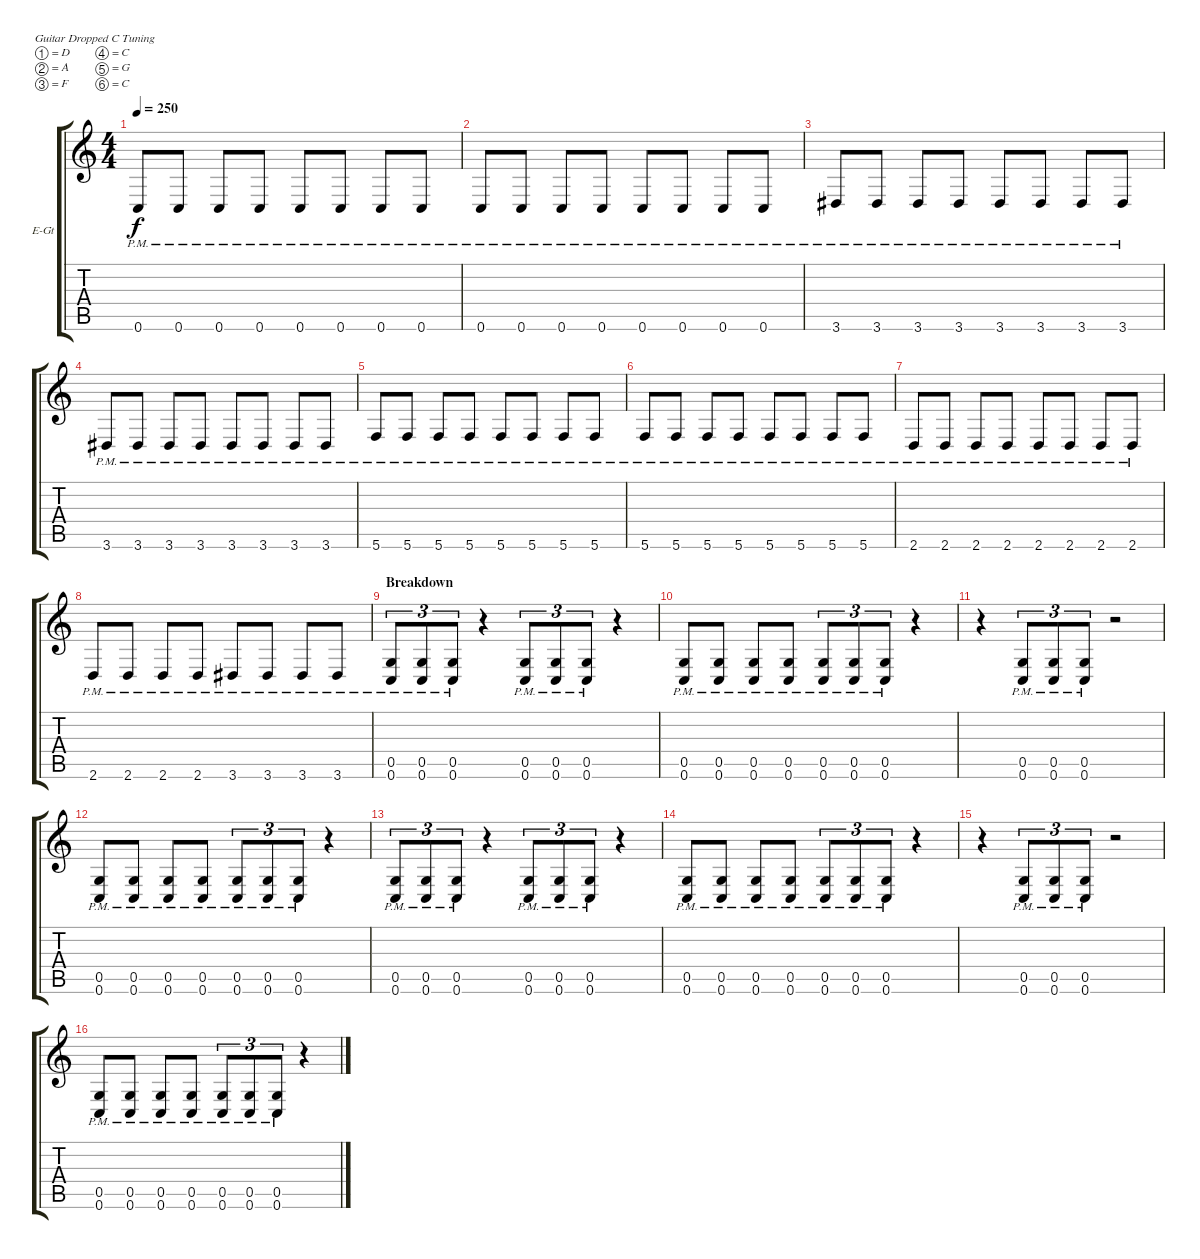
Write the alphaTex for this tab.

\defaultSystemsLayout 4
\bracketExtendMode groupsimilarinstruments
\firstSystemTrackNameOrientation horizontal
\otherSystemsTrackNameOrientation horizontal
\track ("Guitar 1" "E-Gt") {instrument distortionguitar}
\staff {score tabs}
\tuning (D4 A3 F3 C3 G2 C2)
\ts (4 4)
\tempo 250
\clef g2
\ks c
0.6{pm}.8{dy f} 0.6{pm}.8 0.6{pm}.8 0.6{pm}.8 0.6{pm}.8 0.6{pm}.8 0.6{pm}.8 0.6{pm}.8 |
0.6{pm}.8 0.6{pm}.8 0.6{pm}.8 0.6{pm}.8 0.6{pm}.8 0.6{pm}.8 0.6{pm}.8 0.6{pm}.8 |
3.6{pm}.8 3.6{pm}.8 3.6{pm}.8 3.6{pm}.8 3.6{pm}.8 3.6{pm}.8 3.6{pm}.8 3.6{pm}.8 |
3.6{pm}.8 3.6{pm}.8 3.6{pm}.8 3.6{pm}.8 3.6{pm}.8 3.6{pm}.8 3.6{pm}.8 3.6{pm}.8 |
5.6{pm}.8 5.6{pm}.8 5.6{pm}.8 5.6{pm}.8 5.6{pm}.8 5.6{pm}.8 5.6{pm}.8 5.6{pm}.8 |
5.6{pm}.8 5.6{pm}.8 5.6{pm}.8 5.6{pm}.8 5.6{pm}.8 5.6{pm}.8 5.6{pm}.8 5.6{pm}.8 |
2.6{pm}.8 2.6{pm}.8 2.6{pm}.8 2.6{pm}.8 2.6{pm}.8 2.6{pm}.8 2.6{pm}.8 2.6{pm}.8 |
2.6{pm}.8 2.6{pm}.8 2.6{pm}.8 2.6{pm}.8 3.6{pm}.8 3.6{pm}.8 3.6{pm}.8 3.6{pm}.8 |
\section ("" "Breakdown")
(0.6{pm} 0.5{pm}).8{tu (3 2)} (0.6{pm} 0.5{pm}).8{tu (3 2)} (0.6{pm} 0.5{pm}).8{tu (3 2)} r.4 (0.6{pm} 0.5{pm}).8{tu (3 2)} (0.6{pm} 0.5{pm}).8{tu (3 2)} (0.6{pm} 0.5{pm}).8{tu (3 2)} r.4 |
(0.6{pm} 0.5{pm}).8 (0.6{pm} 0.5{pm}).8 (0.6{pm} 0.5{pm}).8 (0.6{pm} 0.5{pm}).8 (0.6{pm} 0.5{pm}).8{tu (3 2)} (0.6{pm} 0.5{pm}).8{tu (3 2)} (0.6{pm} 0.5{pm}).8{tu (3 2)} r.4 |
r.4 (0.6{pm} 0.5{pm}).8{tu (3 2)} (0.6{pm} 0.5{pm}).8{tu (3 2)} (0.6{pm} 0.5{pm}).8{tu (3 2)} r.2 |
(0.6{pm} 0.5{pm}).8 (0.6{pm} 0.5{pm}).8 (0.6{pm} 0.5{pm}).8 (0.6{pm} 0.5{pm}).8 (0.6{pm} 0.5{pm}).8{tu (3 2)} (0.6{pm} 0.5{pm}).8{tu (3 2)} (0.6{pm} 0.5{pm}).8{tu (3 2)} r.4 |
(0.6{pm} 0.5{pm}).8{tu (3 2)} (0.6{pm} 0.5{pm}).8{tu (3 2)} (0.6{pm} 0.5{pm}).8{tu (3 2)} r.4 (0.6{pm} 0.5{pm}).8{tu (3 2)} (0.6{pm} 0.5{pm}).8{tu (3 2)} (0.6{pm} 0.5{pm}).8{tu (3 2)} r.4 |
(0.6{pm} 0.5{pm}).8 (0.6{pm} 0.5{pm}).8 (0.6{pm} 0.5{pm}).8 (0.6{pm} 0.5{pm}).8 (0.6{pm} 0.5{pm}).8{tu (3 2)} (0.6{pm} 0.5{pm}).8{tu (3 2)} (0.6{pm} 0.5{pm}).8{tu (3 2)} r.4 |
r.4 (0.6{pm} 0.5{pm}).8{tu (3 2)} (0.6{pm} 0.5{pm}).8{tu (3 2)} (0.6{pm} 0.5{pm}).8{tu (3 2)} r.2 |
(0.6{pm} 0.5{pm}).8 (0.6{pm} 0.5{pm}).8 (0.6{pm} 0.5{pm}).8 (0.6{pm} 0.5{pm}).8 (0.6{pm} 0.5{pm}).8{tu (3 2)} (0.6{pm} 0.5{pm}).8{tu (3 2)} (0.6{pm} 0.5{pm}).8{tu (3 2)} r.4
